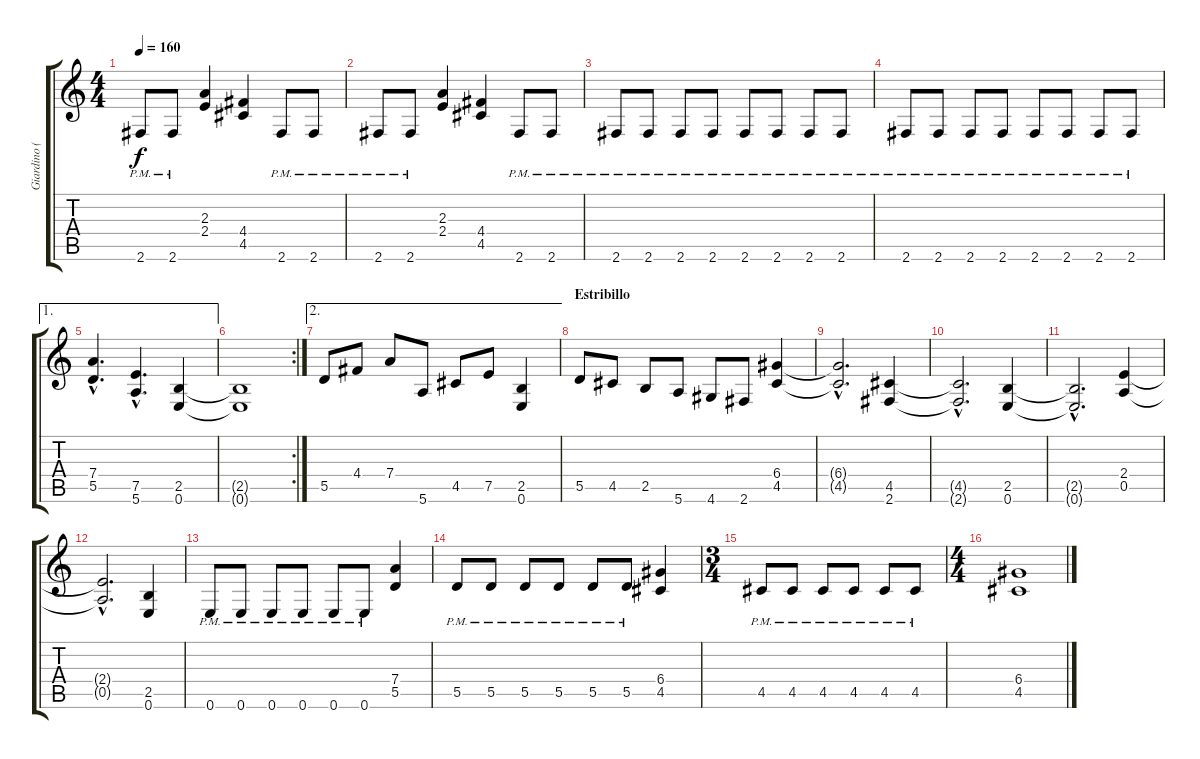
\track ("Giardino (Ritmo)" "Giardino (") {instrument distortionguitar}
\staff {score tabs}
\tuning (E4 B3 G3 D3 A2 E2) {hide}
\ts (4 4)
\tempo 160
\clef g2
\ks c
2.6{pm}.8{dy f} 2.6{pm}.8 (2.3 2.4).4 (4.4 4.5).4 2.6{pm}.8 2.6{pm}.8 |
2.6{pm}.8 2.6{pm}.8 (2.3 2.4).4 (4.4 4.5).4 2.6{pm}.8 2.6{pm}.8 |
2.6{pm}.8 2.6{pm}.8 2.6{pm}.8 2.6{pm}.8 2.6{pm}.8 2.6{pm}.8 2.6{pm}.8 2.6{pm}.8 |
2.6{pm}.8 2.6{pm}.8 2.6{pm}.8 2.6{pm}.8 2.6{pm}.8 2.6{pm}.8 2.6{pm}.8 2.6{pm}.8 |
\ae 1
(7.4{hac} 5.5{hac}).4{d} (7.5{hac} 5.6{hac}).4{d} (2.5 0.6).4 |
\rc 2
(2.5{t} 0.6{t}).1 |
\ae 2
5.5.8 4.4.8 7.4.8 5.6.8 4.5.8 7.5.8 (2.5 0.6).4 |
\section ("" "Estribillo")
5.5.8 4.5.8 2.5.8 5.6.8 4.6.8 2.6.8 (6.4 4.5).4 |
(6.4{hac t} 4.5{hac t}).2{d} (4.5 2.6).4 |
(4.5{hac t} 2.6{hac t}).2{d} (2.5 0.6).4 |
(2.5{hac t} 0.6{hac t}).2{d} (2.4 0.5).4 |
(2.4{hac t} 0.5{hac t}).2{d} (2.5 0.6).4 |
0.6{pm}.8 0.6{pm}.8 0.6{pm}.8 0.6{pm}.8 0.6{pm}.8 0.6{pm}.8 (7.4 5.5).4 |
5.5{pm}.8 5.5{pm}.8 5.5{pm}.8 5.5{pm}.8 5.5{pm}.8 5.5{pm}.8 (6.4 4.5).4 |
\ts (3 4)
4.5{pm}.8 4.5{pm}.8 4.5{pm}.8 4.5{pm}.8 4.5{pm}.8 4.5{pm}.8 |
\ts (4 4)
(6.4 4.5).1
